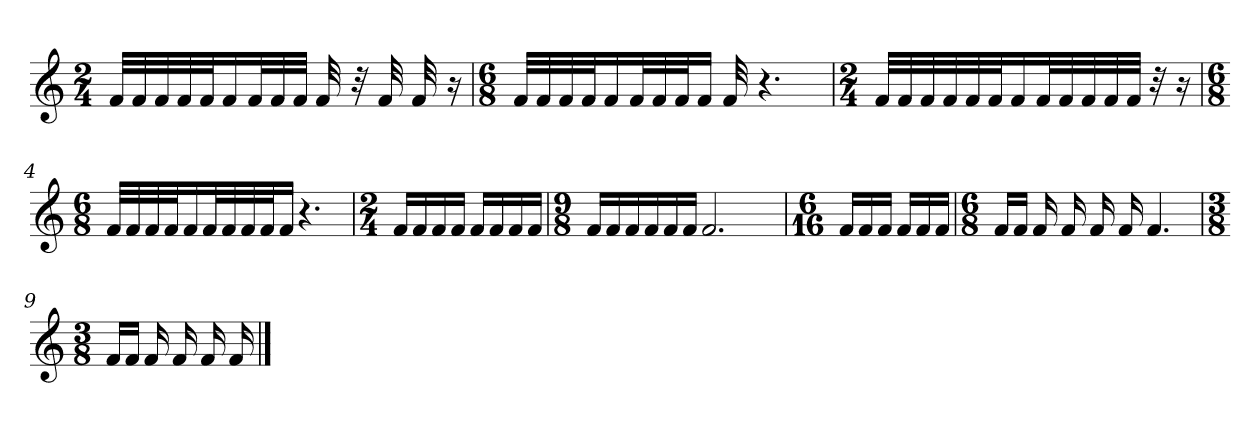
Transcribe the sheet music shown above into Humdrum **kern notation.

**kern
*part1
*staff1
*clefG2
*k[]
*C:
*M2/4
=1
32fLLL
32f
32f
32f
32fJ
16f
32fL
32f
32fJJJ
32f
32r
32f
32f
16r
=2
*M6/8
32fLLL
32f
32f
32fJ
16f
32fL
32f
32fJ
16fJJ
32f
4.r
=3
*M2/4
32fLLL
32f
32f
32f
32f
32fJ
16f
32fL
32f
32f
32f
32fJJJ
32r
16r
=4
*M6/8
32fLLL
32f
32f
32fJ
16f
32fL
32f
32f
32fJ
16fJJ
4.r
=5
*M2/4
16fLL
16f
16f
16fJJ
16fLL
16f
16f
16fJJ
=6
*M9/8
16fLL
16f
16f
16f
16f
16fJJ
2.f
=7
*M6/16
16fLL
16f
16fJJ
16fLL
16f
16fJJ
=8
*M6/8
16fLL
16fJJ
16f
16f
16f
16f
4.f
=9
*M3/8
16fLL
16fJJ
16f
16f
16f
16f
==
*-
